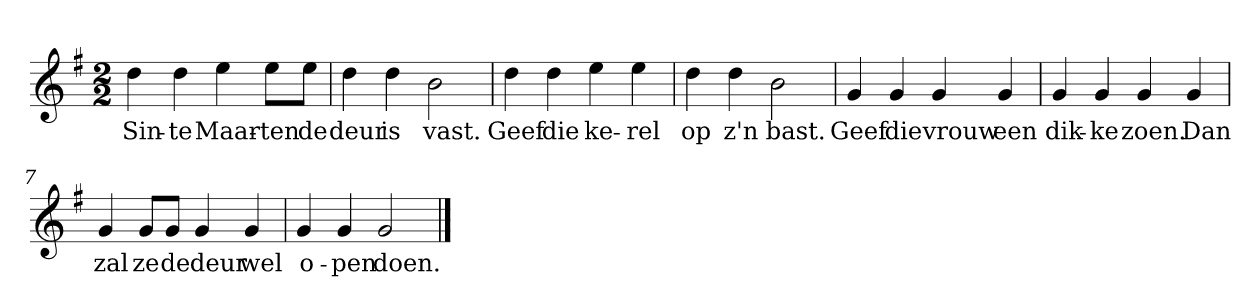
**kern	**text
*part1	*part1
*staff1	*staff1
*clefG2	*
*k[f#]	*
*G:	*
*M2/2	*
*MM120	*
=1	=1
4dd	Sin-
4dd	-te
4ee	Maar-
8ee\L	-ten
8ee\J	de
=2	=2
4dd	deur
4dd	is
2b	vast.
=3	=3
4dd	Geef
4dd	die
4ee	ke-
4ee	-rel
=4	=4
4dd	op
4dd	z'n
2b	bast.
=5	=5
4g	Geef
4g	die
4g	vrouw
4g	een
=6	=6
4g	dik-
4g	-ke
4g	zoen.
4g	Dan
=7	=7
4g	zal
8g/L	ze
8g/J	de
4g	deur
4g	wel
=8	=8
4g	o-
4g	-pen
2g	doen.
==	==
*-	*-
